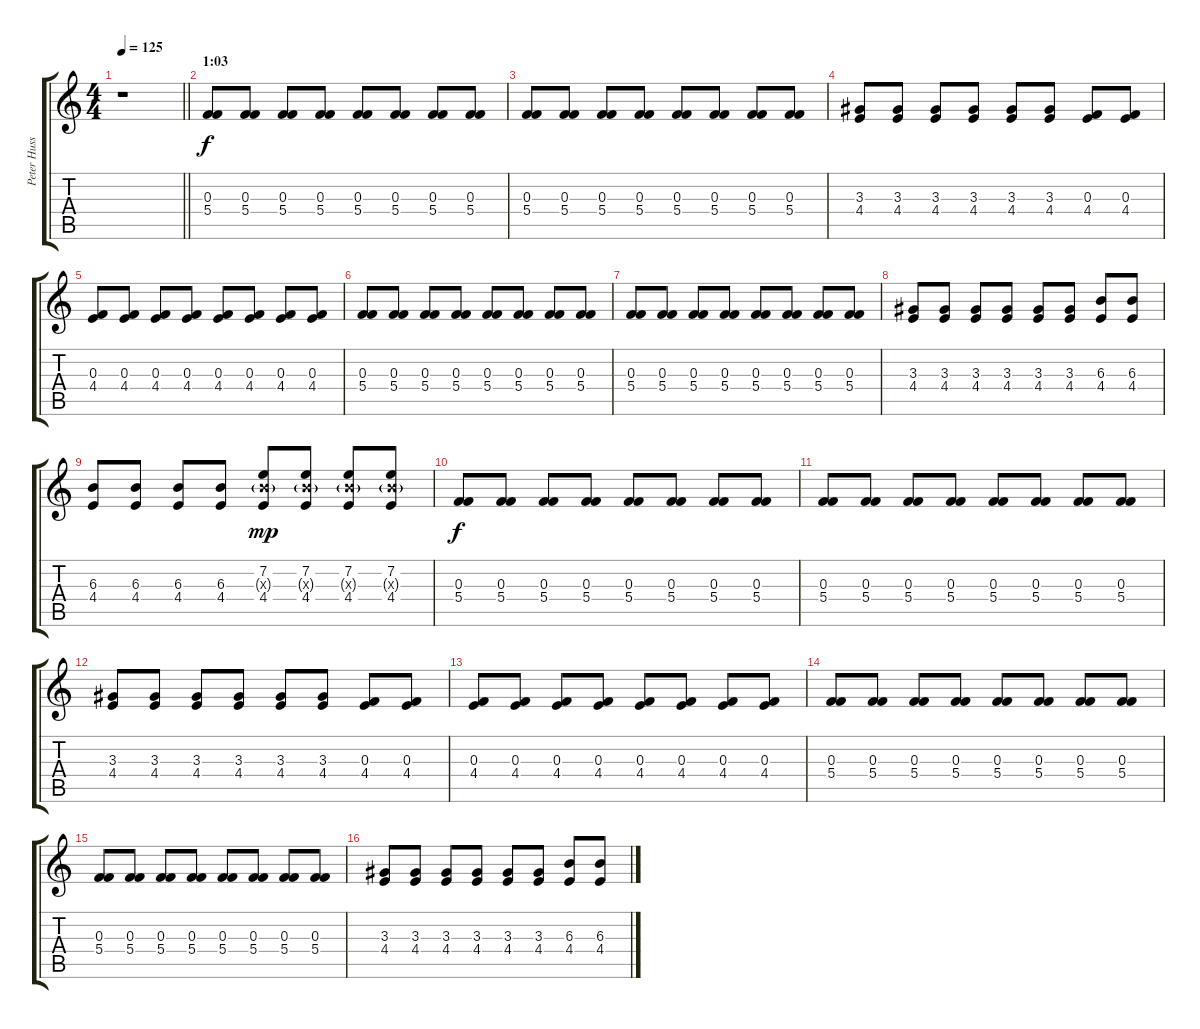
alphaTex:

\track ("Peter Huss" "Peter Huss") {instrument distortionguitar}
\staff {score tabs}
\tuning (D4 A3 F3 C3 G2 D2) {hide}
\ts (4 4)
\tempo 125
\clef g2
\barLineRight lightlight
\ks c
r.1{dy f} |
\section ("" "1:03")
(0.3 5.4).8 (0.3 5.4).8 (0.3 5.4).8 (0.3 5.4).8 (0.3 5.4).8 (0.3 5.4).8 (0.3 5.4).8 (0.3 5.4).8 |
(0.3 5.4).8 (0.3 5.4).8 (0.3 5.4).8 (0.3 5.4).8 (0.3 5.4).8 (0.3 5.4).8 (0.3 5.4).8 (0.3 5.4).8 |
(3.3 4.4).8 (3.3 4.4).8 (3.3 4.4).8 (3.3 4.4).8 (3.3 4.4).8 (3.3 4.4).8 (0.3 4.4).8 (0.3 4.4).8 |
(0.3 4.4).8 (0.3 4.4).8 (0.3 4.4).8 (0.3 4.4).8 (0.3 4.4).8 (0.3 4.4).8 (0.3 4.4).8 (0.3 4.4).8 |
(0.3 5.4).8 (0.3 5.4).8 (0.3 5.4).8 (0.3 5.4).8 (0.3 5.4).8 (0.3 5.4).8 (0.3 5.4).8 (0.3 5.4).8 |
(0.3 5.4).8 (0.3 5.4).8 (0.3 5.4).8 (0.3 5.4).8 (0.3 5.4).8 (0.3 5.4).8 (0.3 5.4).8 (0.3 5.4).8 |
(3.3 4.4).8 (3.3 4.4).8 (3.3 4.4).8 (3.3 4.4).8 (3.3 4.4).8 (3.3 4.4).8 (6.3 4.4).8 (6.3 4.4).8 |
(6.3 4.4).8 (6.3 4.4).8 (6.3 4.4).8 (6.3 4.4).8 (7.2 6.3{g x} 4.4).8{dy mp} (7.2 6.3{g x} 4.4).8 (7.2 6.3{g x} 4.4).8 (7.2 6.3{g x} 4.4).8 |
(0.3 5.4).8{dy f} (0.3 5.4).8 (0.3 5.4).8 (0.3 5.4).8 (0.3 5.4).8 (0.3 5.4).8 (0.3 5.4).8 (0.3 5.4).8 |
(0.3 5.4).8 (0.3 5.4).8 (0.3 5.4).8 (0.3 5.4).8 (0.3 5.4).8 (0.3 5.4).8 (0.3 5.4).8 (0.3 5.4).8 |
(3.3 4.4).8 (3.3 4.4).8 (3.3 4.4).8 (3.3 4.4).8 (3.3 4.4).8 (3.3 4.4).8 (0.3 4.4).8 (0.3 4.4).8 |
(0.3 4.4).8 (0.3 4.4).8 (0.3 4.4).8 (0.3 4.4).8 (0.3 4.4).8 (0.3 4.4).8 (0.3 4.4).8 (0.3 4.4).8 |
(0.3 5.4).8 (0.3 5.4).8 (0.3 5.4).8 (0.3 5.4).8 (0.3 5.4).8 (0.3 5.4).8 (0.3 5.4).8 (0.3 5.4).8 |
(0.3 5.4).8 (0.3 5.4).8 (0.3 5.4).8 (0.3 5.4).8 (0.3 5.4).8 (0.3 5.4).8 (0.3 5.4).8 (0.3 5.4).8 |
(3.3 4.4).8 (3.3 4.4).8 (3.3 4.4).8 (3.3 4.4).8 (3.3 4.4).8 (3.3 4.4).8 (6.3 4.4).8 (6.3 4.4).8
